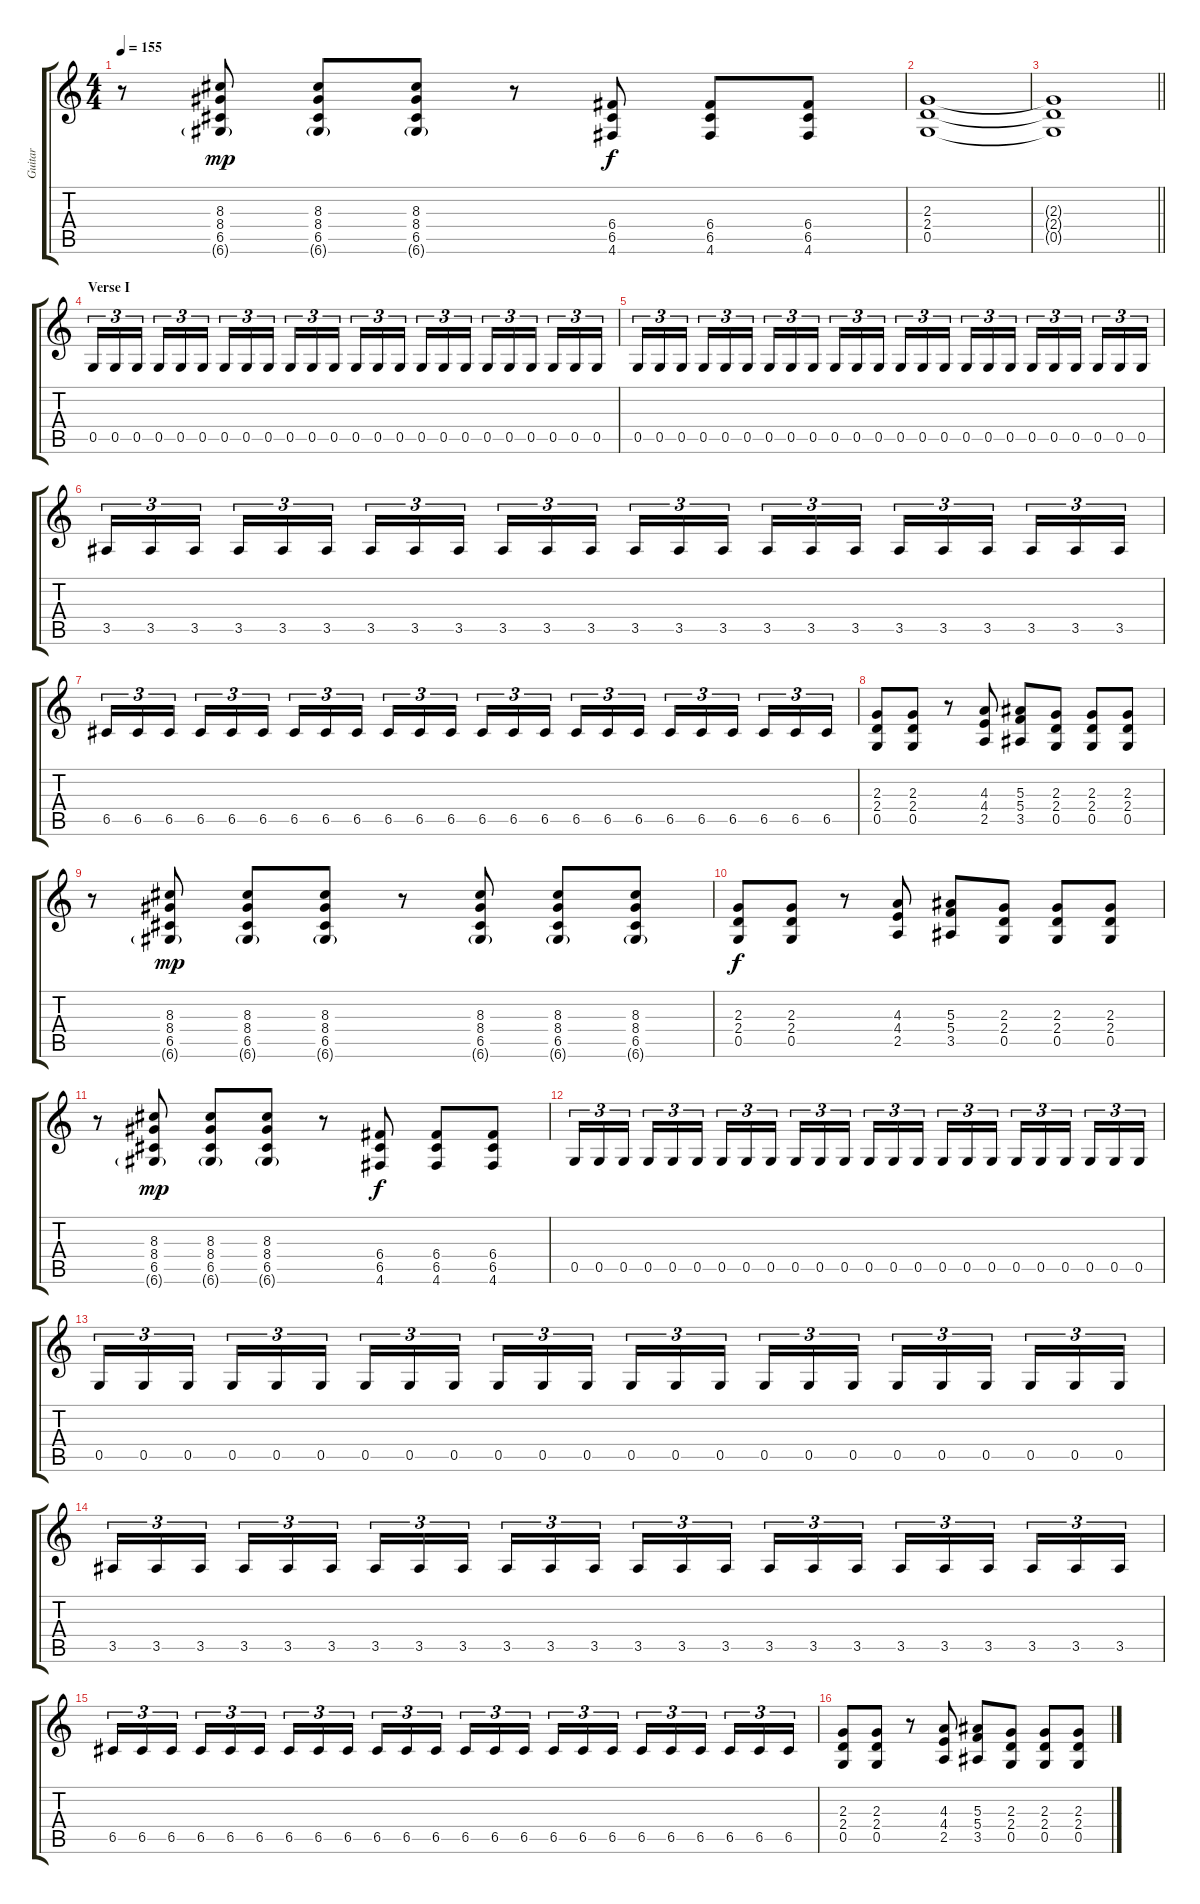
\track ("Guitar" "Guitar") {instrument distortionguitar}
\staff {score tabs}
\tuning (D4 A3 F3 C3 G2 D2) {hide}
\ts (4 4)
\tempo 155
\clef g2
\ks c
r.8{dy f} (8.3 8.4 6.5 6.6{g}).8{dy mp} (8.3 8.4 6.5 6.6{g}).8 (8.3 8.4 6.5 6.6{g}).8 r.8 (6.4 6.5 4.6).8{dy f} (6.4 6.5 4.6).8 (6.4 6.5 4.6).8 |
(2.3 2.4 0.5).1 |
\barLineRight lightlight
(2.3{t} 2.4{t} 0.5{t}).1 |
\section ("" "Verse I")
0.5.16{tu (3 2)} 0.5.16{tu (3 2)} 0.5.16{tu (3 2) beam splitsecondary} 0.5.16{tu (3 2)} 0.5.16{tu (3 2)} 0.5.16{tu (3 2)} 0.5.16{tu (3 2)} 0.5.16{tu (3 2)} 0.5.16{tu (3 2) beam splitsecondary} 0.5.16{tu (3 2)} 0.5.16{tu (3 2)} 0.5.16{tu (3 2)} 0.5.16{tu (3 2)} 0.5.16{tu (3 2)} 0.5.16{tu (3 2) beam splitsecondary} 0.5.16{tu (3 2)} 0.5.16{tu (3 2)} 0.5.16{tu (3 2)} 0.5.16{tu (3 2)} 0.5.16{tu (3 2)} 0.5.16{tu (3 2) beam splitsecondary} 0.5.16{tu (3 2)} 0.5.16{tu (3 2)} 0.5.16{tu (3 2)} |
0.5.16{tu (3 2)} 0.5.16{tu (3 2)} 0.5.16{tu (3 2) beam splitsecondary} 0.5.16{tu (3 2)} 0.5.16{tu (3 2)} 0.5.16{tu (3 2)} 0.5.16{tu (3 2)} 0.5.16{tu (3 2)} 0.5.16{tu (3 2) beam splitsecondary} 0.5.16{tu (3 2)} 0.5.16{tu (3 2)} 0.5.16{tu (3 2)} 0.5.16{tu (3 2)} 0.5.16{tu (3 2)} 0.5.16{tu (3 2) beam splitsecondary} 0.5.16{tu (3 2)} 0.5.16{tu (3 2)} 0.5.16{tu (3 2)} 0.5.16{tu (3 2)} 0.5.16{tu (3 2)} 0.5.16{tu (3 2) beam splitsecondary} 0.5.16{tu (3 2)} 0.5.16{tu (3 2)} 0.5.16{tu (3 2)} |
3.5.16{tu (3 2)} 3.5.16{tu (3 2)} 3.5.16{tu (3 2) beam splitsecondary} 3.5.16{tu (3 2)} 3.5.16{tu (3 2)} 3.5.16{tu (3 2)} 3.5.16{tu (3 2)} 3.5.16{tu (3 2)} 3.5.16{tu (3 2) beam splitsecondary} 3.5.16{tu (3 2)} 3.5.16{tu (3 2)} 3.5.16{tu (3 2)} 3.5.16{tu (3 2)} 3.5.16{tu (3 2)} 3.5.16{tu (3 2) beam splitsecondary} 3.5.16{tu (3 2)} 3.5.16{tu (3 2)} 3.5.16{tu (3 2)} 3.5.16{tu (3 2)} 3.5.16{tu (3 2)} 3.5.16{tu (3 2) beam splitsecondary} 3.5.16{tu (3 2)} 3.5.16{tu (3 2)} 3.5.16{tu (3 2)} |
6.5.16{tu (3 2)} 6.5.16{tu (3 2)} 6.5.16{tu (3 2) beam splitsecondary} 6.5.16{tu (3 2)} 6.5.16{tu (3 2)} 6.5.16{tu (3 2)} 6.5.16{tu (3 2)} 6.5.16{tu (3 2)} 6.5.16{tu (3 2) beam splitsecondary} 6.5.16{tu (3 2)} 6.5.16{tu (3 2)} 6.5.16{tu (3 2)} 6.5.16{tu (3 2)} 6.5.16{tu (3 2)} 6.5.16{tu (3 2) beam splitsecondary} 6.5.16{tu (3 2)} 6.5.16{tu (3 2)} 6.5.16{tu (3 2)} 6.5.16{tu (3 2)} 6.5.16{tu (3 2)} 6.5.16{tu (3 2) beam splitsecondary} 6.5.16{tu (3 2)} 6.5.16{tu (3 2)} 6.5.16{tu (3 2)} |
(2.3 2.4 0.5).8 (2.3 2.4 0.5).8 r.8 (4.3 4.4 2.5).8 (5.3 5.4 3.5).8 (2.3 2.4 0.5).8 (2.3 2.4 0.5).8 (2.3 2.4 0.5).8 |
r.8 (8.3 8.4 6.5 6.6{g}).8{dy mp} (8.3 8.4 6.5 6.6{g}).8 (8.3 8.4 6.5 6.6{g}).8 r.8 (8.3 8.4 6.5 6.6{g}).8 (8.3 8.4 6.5 6.6{g}).8 (8.3 8.4 6.5 6.6{g}).8 |
(2.3 2.4 0.5).8{dy f} (2.3 2.4 0.5).8 r.8 (4.3 4.4 2.5).8 (5.3 5.4 3.5).8 (2.3 2.4 0.5).8 (2.3 2.4 0.5).8 (2.3 2.4 0.5).8 |
r.8 (8.3 8.4 6.5 6.6{g}).8{dy mp} (8.3 8.4 6.5 6.6{g}).8 (8.3 8.4 6.5 6.6{g}).8 r.8 (6.4 6.5 4.6).8{dy f} (6.4 6.5 4.6).8 (6.4 6.5 4.6).8 |
0.5.16{tu (3 2)} 0.5.16{tu (3 2)} 0.5.16{tu (3 2) beam splitsecondary} 0.5.16{tu (3 2)} 0.5.16{tu (3 2)} 0.5.16{tu (3 2)} 0.5.16{tu (3 2)} 0.5.16{tu (3 2)} 0.5.16{tu (3 2) beam splitsecondary} 0.5.16{tu (3 2)} 0.5.16{tu (3 2)} 0.5.16{tu (3 2)} 0.5.16{tu (3 2)} 0.5.16{tu (3 2)} 0.5.16{tu (3 2) beam splitsecondary} 0.5.16{tu (3 2)} 0.5.16{tu (3 2)} 0.5.16{tu (3 2)} 0.5.16{tu (3 2)} 0.5.16{tu (3 2)} 0.5.16{tu (3 2) beam splitsecondary} 0.5.16{tu (3 2)} 0.5.16{tu (3 2)} 0.5.16{tu (3 2)} |
0.5.16{tu (3 2)} 0.5.16{tu (3 2)} 0.5.16{tu (3 2) beam splitsecondary} 0.5.16{tu (3 2)} 0.5.16{tu (3 2)} 0.5.16{tu (3 2)} 0.5.16{tu (3 2)} 0.5.16{tu (3 2)} 0.5.16{tu (3 2) beam splitsecondary} 0.5.16{tu (3 2)} 0.5.16{tu (3 2)} 0.5.16{tu (3 2)} 0.5.16{tu (3 2)} 0.5.16{tu (3 2)} 0.5.16{tu (3 2) beam splitsecondary} 0.5.16{tu (3 2)} 0.5.16{tu (3 2)} 0.5.16{tu (3 2)} 0.5.16{tu (3 2)} 0.5.16{tu (3 2)} 0.5.16{tu (3 2) beam splitsecondary} 0.5.16{tu (3 2)} 0.5.16{tu (3 2)} 0.5.16{tu (3 2)} |
3.5.16{tu (3 2)} 3.5.16{tu (3 2)} 3.5.16{tu (3 2) beam splitsecondary} 3.5.16{tu (3 2)} 3.5.16{tu (3 2)} 3.5.16{tu (3 2)} 3.5.16{tu (3 2)} 3.5.16{tu (3 2)} 3.5.16{tu (3 2) beam splitsecondary} 3.5.16{tu (3 2)} 3.5.16{tu (3 2)} 3.5.16{tu (3 2)} 3.5.16{tu (3 2)} 3.5.16{tu (3 2)} 3.5.16{tu (3 2) beam splitsecondary} 3.5.16{tu (3 2)} 3.5.16{tu (3 2)} 3.5.16{tu (3 2)} 3.5.16{tu (3 2)} 3.5.16{tu (3 2)} 3.5.16{tu (3 2) beam splitsecondary} 3.5.16{tu (3 2)} 3.5.16{tu (3 2)} 3.5.16{tu (3 2)} |
6.5.16{tu (3 2)} 6.5.16{tu (3 2)} 6.5.16{tu (3 2) beam splitsecondary} 6.5.16{tu (3 2)} 6.5.16{tu (3 2)} 6.5.16{tu (3 2)} 6.5.16{tu (3 2)} 6.5.16{tu (3 2)} 6.5.16{tu (3 2) beam splitsecondary} 6.5.16{tu (3 2)} 6.5.16{tu (3 2)} 6.5.16{tu (3 2)} 6.5.16{tu (3 2)} 6.5.16{tu (3 2)} 6.5.16{tu (3 2) beam splitsecondary} 6.5.16{tu (3 2)} 6.5.16{tu (3 2)} 6.5.16{tu (3 2)} 6.5.16{tu (3 2)} 6.5.16{tu (3 2)} 6.5.16{tu (3 2) beam splitsecondary} 6.5.16{tu (3 2)} 6.5.16{tu (3 2)} 6.5.16{tu (3 2)} |
(2.3 2.4 0.5).8 (2.3 2.4 0.5).8 r.8 (4.3 4.4 2.5).8 (5.3 5.4 3.5).8 (2.3 2.4 0.5).8 (2.3 2.4 0.5).8 (2.3 2.4 0.5).8
